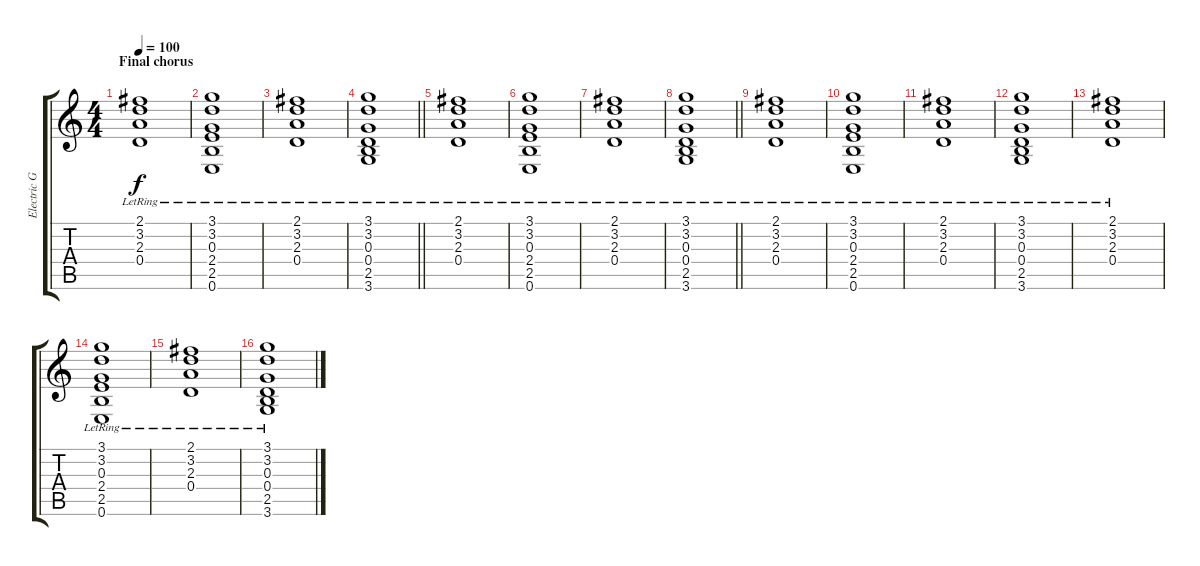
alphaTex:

\track ("Electric Guitar" "Electric G") {instrument overdrivenguitar}
\staff {score tabs}
\tuning (E4 B3 G3 D3 A2 E2) {hide}
\ts (4 4)
\section ("" "Final chorus")
\tempo 100
\clef g2
\ks c
(2.1{lr} 3.2{lr} 2.3{lr} 0.4{lr}).1{dy f} |
(3.1{lr} 3.2{lr} 0.3{lr} 2.4{lr} 2.5{lr} 0.6{lr}).1 |
(2.1{lr} 3.2{lr} 2.3{lr} 0.4{lr}).1 |
\barLineRight lightlight
(3.1{lr} 3.2{lr} 0.3{lr} 0.4{lr} 2.5 3.6).1 |
(2.1{lr} 3.2{lr} 2.3{lr} 0.4{lr}).1 |
(3.1{lr} 3.2{lr} 0.3{lr} 2.4{lr} 2.5{lr} 0.6{lr}).1 |
(2.1{lr} 3.2{lr} 2.3{lr} 0.4{lr}).1 |
\barLineRight lightlight
(3.1{lr} 3.2{lr} 0.3{lr} 0.4{lr} 2.5 3.6).1 |
(2.1{lr} 3.2{lr} 2.3{lr} 0.4{lr}).1 |
(3.1{lr} 3.2{lr} 0.3{lr} 2.4{lr} 2.5{lr} 0.6{lr}).1 |
(2.1{lr} 3.2{lr} 2.3{lr} 0.4{lr}).1 |
(3.1{lr} 3.2{lr} 0.3{lr} 0.4{lr} 2.5 3.6).1 |
(2.1{lr} 3.2{lr} 2.3{lr} 0.4{lr}).1 |
(3.1{lr} 3.2{lr} 0.3{lr} 2.4{lr} 2.5{lr} 0.6{lr}).1 |
(2.1{lr} 3.2{lr} 2.3{lr} 0.4{lr}).1 |
(3.1{lr} 3.2{lr} 0.3{lr} 0.4{lr} 2.5 3.6).1
